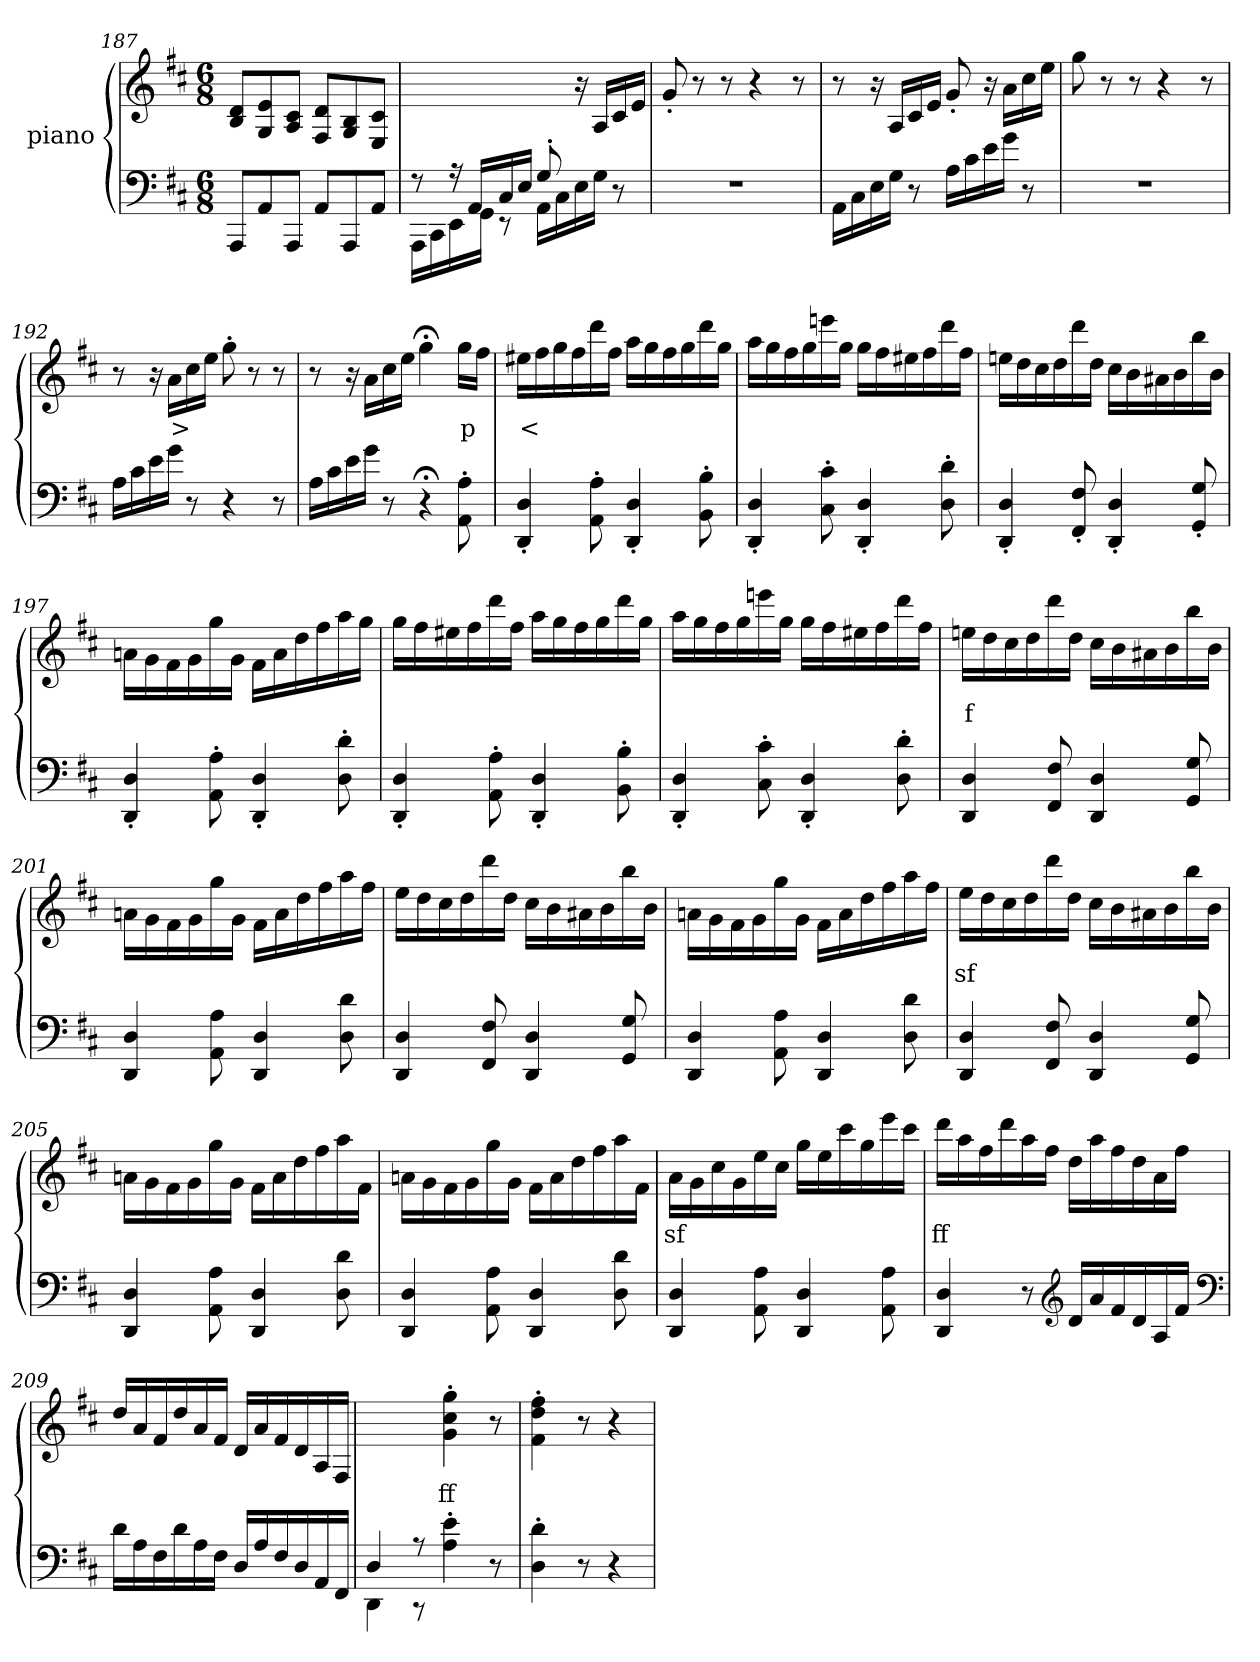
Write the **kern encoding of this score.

**kern	**kern	**text
*part2	*part1	*part1
*staff2	*staff1	*staff1
*	*I"piano	*
*clefF4	*clefG2	*
*k[f#c#]	*k[f#c#]	*
*D:	*D:	*
*M6/8	*M6/8	*
=187	=187	=187
8AAAL	8B 8dL	.
8AA	8G 8e	.
8AAAJ	8A 8c#J	.
8AAL	8F# 8dL	.
8AAA	8G 8B	.
8AAJ	8E 8c#J	.
=188	=188	=188
*^	*	*
8r	16AAALL	2ryy	.
.	16CC#	.	.
16r	16EE	.	.
16AALL	16GGJJ	.	.
16C#	8r	.	.
16EJJ	.	.	.
8G'>	16AALL	.	.
.	16C#	.	.
4ryy	16E	16r	.
.	16GJJ	16ALL	.
.	8r	16c#	.
.	.	16eJJ	.
*v	*v	*	*
=189	=189	=189
2.r	8g'>	.
.	8r	.
.	8r	.
.	4r	.
.	8r	.
=190	=190	=190
16AALL	8r	p
16C#	.	.
16E	16r	.
16GJJ	16ALL	.
8r	16c#	.
.	16eJJ	.
16ALL	8g'>	.
16c#	.	.
16e	16r	.
16gJJ	16aLL	.
8r	16cc#	.
.	16eeJJ	.
=191	=191	=191
2.r	8gg	.
.	8r	.
.	8r	.
.	4r	.
.	8r	.
=192	=192	=192
16ALL	8r	.
16c#	.	.
16e	16r	.
16gJJ	16aLL	>
8r	16cc#	.
.	16eeJJ	.
4r	8gg'>	.
.	8r	.
8r	8r	.
=193	=193	=193
16ALL	8r	pp
16c#	.	.
16e	16r	.
16gJJ	16aLL	.
8r	16cc#	.
.	16eeJJ	.
4r;<	4gg;<	.
8AA'> 8A'>	16ggLL	p
.	16ff#JJ	.
=194	=194	=194
4DD'> 4D'>	16ee#XLL	<
.	16ff#	.
.	16gg	.
.	16ff#	.
8AA'> 8A'>	16ddd	.
.	16ff#JJ	.
4DD'> 4D'>	16aaLL	.
.	16gg	.
.	16ff#	.
.	16gg	.
8BB'> 8B'>	16ddd	.
.	16ggJJ	.
=195	=195	=195
4DD'> 4D'>	16aaLL	.
.	16gg	.
.	16ff#	.
.	16gg	.
8C#'> 8c#'>	16eeen	.
.	16ggJJ	.
4DD'> 4D'>	16ggLL	.
.	16ff#	.
.	16ee#X	.
.	16ff#	.
8D'> 8d'>	16ddd	.
.	16ff#JJ	.
=196	=196	=196
4DD'> 4D'>	16eenLL	.
.	16dd	.
.	16cc#	.
.	16dd	.
8FF#'> 8F#'>	16ddd	.
.	16ddJJ	.
4DD'> 4D'>	16cc#LL	.
.	16b	.
.	16a#X	.
.	16b	.
8GG'> 8G'>	16bb	.
.	16bJJ	.
=197	=197	=197
4DD'> 4D'>	16anLL	.
.	16g	.
.	16f#	.
.	16g	.
8AA'> 8A'>	16gg	.
.	16gJJ	.
4DD'> 4D'>	16f#LL	.
.	16a	.
.	16dd	.
.	16ff#	.
8D'> 8d'>	16aa	.
.	16ggJJ	.
=198	=198	=198
4DD'> 4D'>	16ggLL	.
.	16ff#	.
.	16ee#X	.
.	16ff#	.
8AA'> 8A'>	16ddd	.
.	16ff#JJ	.
4DD'> 4D'>	16aaLL	.
.	16gg	.
.	16ff#	.
.	16gg	.
8BB'> 8B'>	16ddd	.
.	16ggJJ	.
=199	=199	=199
4DD'> 4D'>	16aaLL	.
.	16gg	.
.	16ff#	.
.	16gg	.
8C#'> 8c#'>	16eeen	.
.	16ggJJ	.
4DD'> 4D'>	16ggLL	.
.	16ff#	.
.	16ee#X	.
.	16ff#	.
8D'> 8d'>	16ddd	.
.	16ff#JJ	.
=200	=200	=200
4DD 4D	16eenLL	f
.	16dd	.
.	16cc#	.
.	16dd	.
8FF# 8F#	16ddd	.
.	16ddJJ	.
4DD 4D	16cc#LL	.
.	16b	.
.	16a#X	.
.	16b	.
8GG 8G	16bb	.
.	16bJJ	.
=201	=201	=201
4DD 4D	16anLL	.
.	16g	.
.	16f#	.
.	16g	.
8AA 8A	16gg	.
.	16gJJ	.
4DD 4D	16f#LL	.
.	16a	.
.	16dd	.
.	16ff#	.
8D 8d	16aa	.
.	16ff#JJ	.
=202	=202	=202
4DD 4D	16eeLL	.
.	16dd	.
.	16cc#	.
.	16dd	.
8FF# 8F#	16ddd	.
.	16ddJJ	.
4DD 4D	16cc#LL	.
.	16b	.
.	16a#X	.
.	16b	.
8GG 8G	16bb	.
.	16bJJ	.
=203	=203	=203
4DD 4D	16anLL	.
.	16g	.
.	16f#	.
.	16g	.
8AA 8A	16gg	.
.	16gJJ	.
4DD 4D	16f#LL	.
.	16a	.
.	16dd	.
.	16ff#	.
8D 8d	16aa	.
.	16ff#JJ	.
=204	=204	=204
4DD 4D	16eeLL	sf
.	16dd	.
.	16cc#	.
.	16dd	.
8FF# 8F#	16ddd	.
.	16ddJJ	.
4DD 4D	16cc#LL	.
.	16b	.
.	16a#X	.
.	16b	.
8GG 8G	16bb	.
.	16bJJ	.
=205	=205	=205
4DD 4D	16anLL	.
.	16g	.
.	16f#	.
.	16g	.
8AA 8A	16gg	.
.	16gJJ	.
4DD 4D	16f#LL	.
.	16a	.
.	16dd	.
.	16ff#	.
8D 8d	16aa	.
.	16f#JJ	.
=206	=206	=206
4DD 4D	16anLL	.
.	16g	.
.	16f#	.
.	16g	.
8AA 8A	16gg	.
.	16gJJ	.
4DD 4D	16f#LL	.
.	16a	.
.	16dd	.
.	16ff#	.
8D 8d	16aa	.
.	16f#JJ	.
=207	=207	=207
4DD 4D	16aLL	sf
.	16g	.
.	16cc#	.
.	16g	.
8AA 8A	16ee	.
.	16cc#JJ	.
4DD 4D	16ggLL	.
.	16ee	.
.	16ccc#	.
.	16gg	.
8AA 8A	16eee	.
.	16ccc#JJ	.
=208	=208	=208
4DD 4D	16dddLL	ff
.	16aa	.
.	16ff#	.
.	16ddd	.
8r	16aa	.
.	16ff#JJ	.
*clefG2	*	*
16dLL	16ddLL	.
16a	16aa	.
16f#	16ff#	.
16d	16dd	.
16A	16a	.
16f#JJ	16ff#JJ	.
*clefF4	*	*
=209	=209	=209
16dLL	16ddLL	.
16A	16a	.
16F#	16f#	.
16d	16dd	.
16A	16a	.
16F#JJ	16f#JJ	.
16DLL	16dLL	.
16A	16a	.
16F#	16f#	.
16D	16d	.
16AA	16A	.
16FF#JJ	16F#JJ	.
=210	=210	=210
*^	*	*
4D	4DD	4.ryy	.
8r	8r	.	.
4A'> 4e'>	4.ryy	4g'> 4cc#'> 4gg'>	ff
8r	.	8r	.
*v	*v	*	*
=211	=211	=211
4D'> 4d'>	4f#'> 4dd'> 4ff#'>	.
8r	8r	.
4r	4r	.
=	=	=
*-	*-	*-
